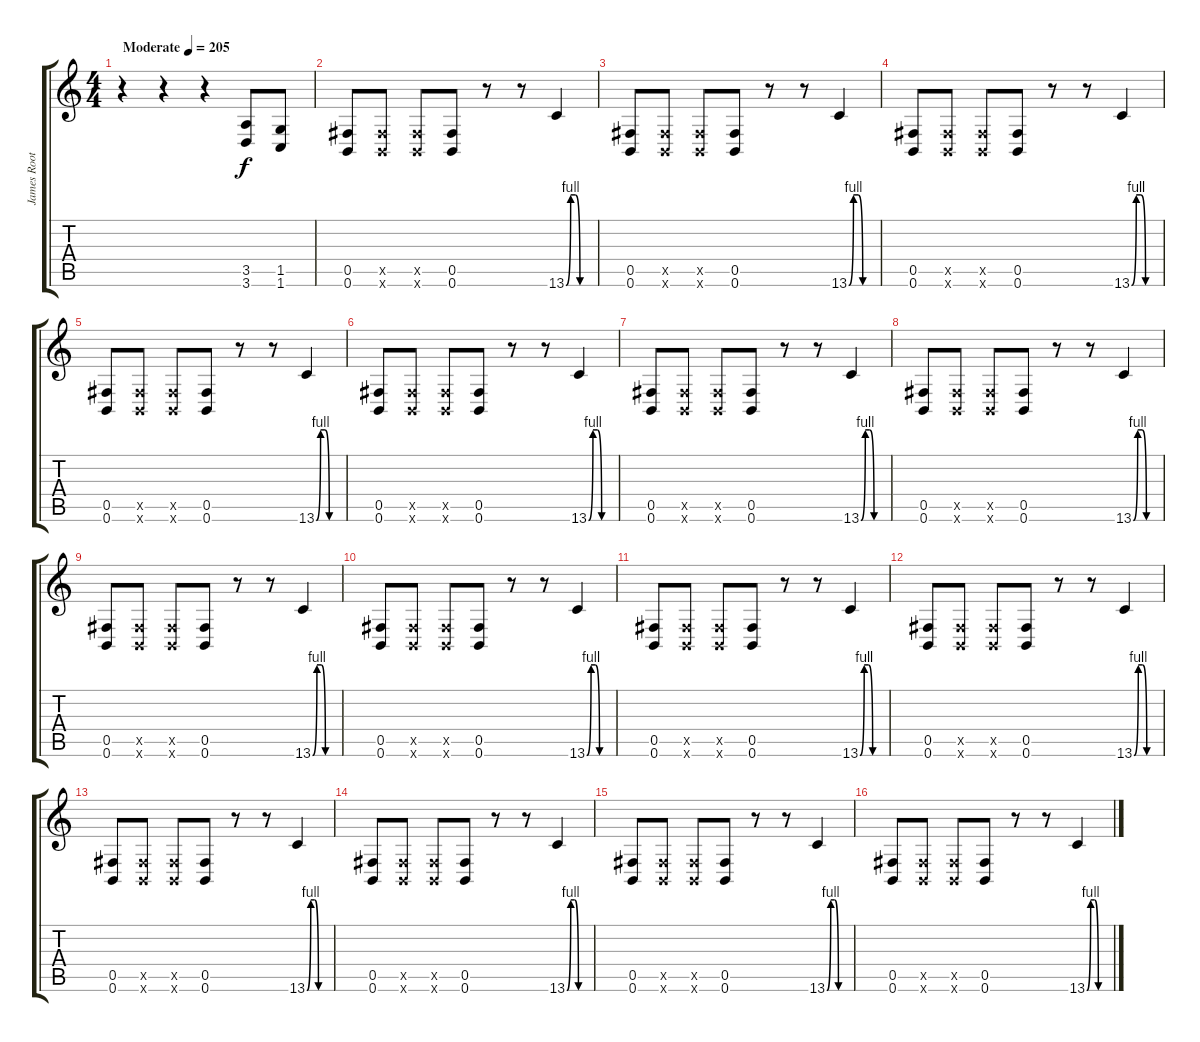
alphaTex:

\track ("James Root" "James Root") {instrument distortionguitar}
\staff {score tabs}
\tuning (Db4 Ab3 E3 B2 Gb2 B1) {hide}
\ts (4 4)
\tempo (205 "Moderate")
\clef g2
\ks c
r.4{dy f instrument distortionguitar} r.4 r.4 (3.5 3.6).8 (1.5 1.6).8 |
(0.5 0.6).8 (0.5{x} 0.6{x}).8 (0.5{x} 0.6{x}).8 (0.5 0.6).8 r.8 r.8 13.6{be (custom 0 0 10 4 20 4 30 0 60 0)}.4 |
(0.5 0.6).8 (0.5{x} 0.6{x}).8 (0.5{x} 0.6{x}).8 (0.5 0.6).8 r.8 r.8 13.6{be (custom 0 0 10 4 20 4 30 0 60 0)}.4 |
(0.5 0.6).8 (0.5{x} 0.6{x}).8 (0.5{x} 0.6{x}).8 (0.5 0.6).8 r.8 r.8 13.6{be (custom 0 0 10 4 20 4 30 0 60 0)}.4 |
(0.5 0.6).8 (0.5{x} 0.6{x}).8 (0.5{x} 0.6{x}).8 (0.5 0.6).8 r.8 r.8 13.6{be (custom 0 0 10 4 20 4 30 0 60 0)}.4 |
(0.5 0.6).8 (0.5{x} 0.6{x}).8 (0.5{x} 0.6{x}).8 (0.5 0.6).8 r.8 r.8 13.6{be (custom 0 0 10 4 20 4 30 0 60 0)}.4 |
(0.5 0.6).8 (0.5{x} 0.6{x}).8 (0.5{x} 0.6{x}).8 (0.5 0.6).8 r.8 r.8 13.6{be (custom 0 0 10 4 20 4 30 0 60 0)}.4 |
(0.5 0.6).8 (0.5{x} 0.6{x}).8 (0.5{x} 0.6{x}).8 (0.5 0.6).8 r.8 r.8 13.6{be (custom 0 0 10 4 20 4 30 0 60 0)}.4 |
(0.5 0.6).8 (0.5{x} 0.6{x}).8 (0.5{x} 0.6{x}).8 (0.5 0.6).8 r.8 r.8 13.6{be (custom 0 0 10 4 20 4 30 0 60 0)}.4 |
(0.5 0.6).8 (0.5{x} 0.6{x}).8 (0.5{x} 0.6{x}).8 (0.5 0.6).8 r.8 r.8 13.6{be (custom 0 0 10 4 20 4 30 0 60 0)}.4 |
(0.5 0.6).8 (0.5{x} 0.6{x}).8 (0.5{x} 0.6{x}).8 (0.5 0.6).8 r.8 r.8 13.6{be (custom 0 0 10 4 20 4 30 0 60 0)}.4 |
(0.5 0.6).8 (0.5{x} 0.6{x}).8 (0.5{x} 0.6{x}).8 (0.5 0.6).8 r.8 r.8 13.6{be (custom 0 0 10 4 20 4 30 0 60 0)}.4 |
(0.5 0.6).8 (0.5{x} 0.6{x}).8 (0.5{x} 0.6{x}).8 (0.5 0.6).8 r.8 r.8 13.6{be (custom 0 0 10 4 20 4 30 0 60 0)}.4 |
(0.5 0.6).8 (0.5{x} 0.6{x}).8 (0.5{x} 0.6{x}).8 (0.5 0.6).8 r.8 r.8 13.6{be (custom 0 0 10 4 20 4 30 0 60 0)}.4 |
(0.5 0.6).8 (0.5{x} 0.6{x}).8 (0.5{x} 0.6{x}).8 (0.5 0.6).8 r.8 r.8 13.6{be (custom 0 0 10 4 20 4 30 0 60 0)}.4 |
(0.5 0.6).8 (0.5{x} 0.6{x}).8 (0.5{x} 0.6{x}).8 (0.5 0.6).8 r.8 r.8 13.6{be (custom 0 0 10 4 20 4 30 0 60 0)}.4
